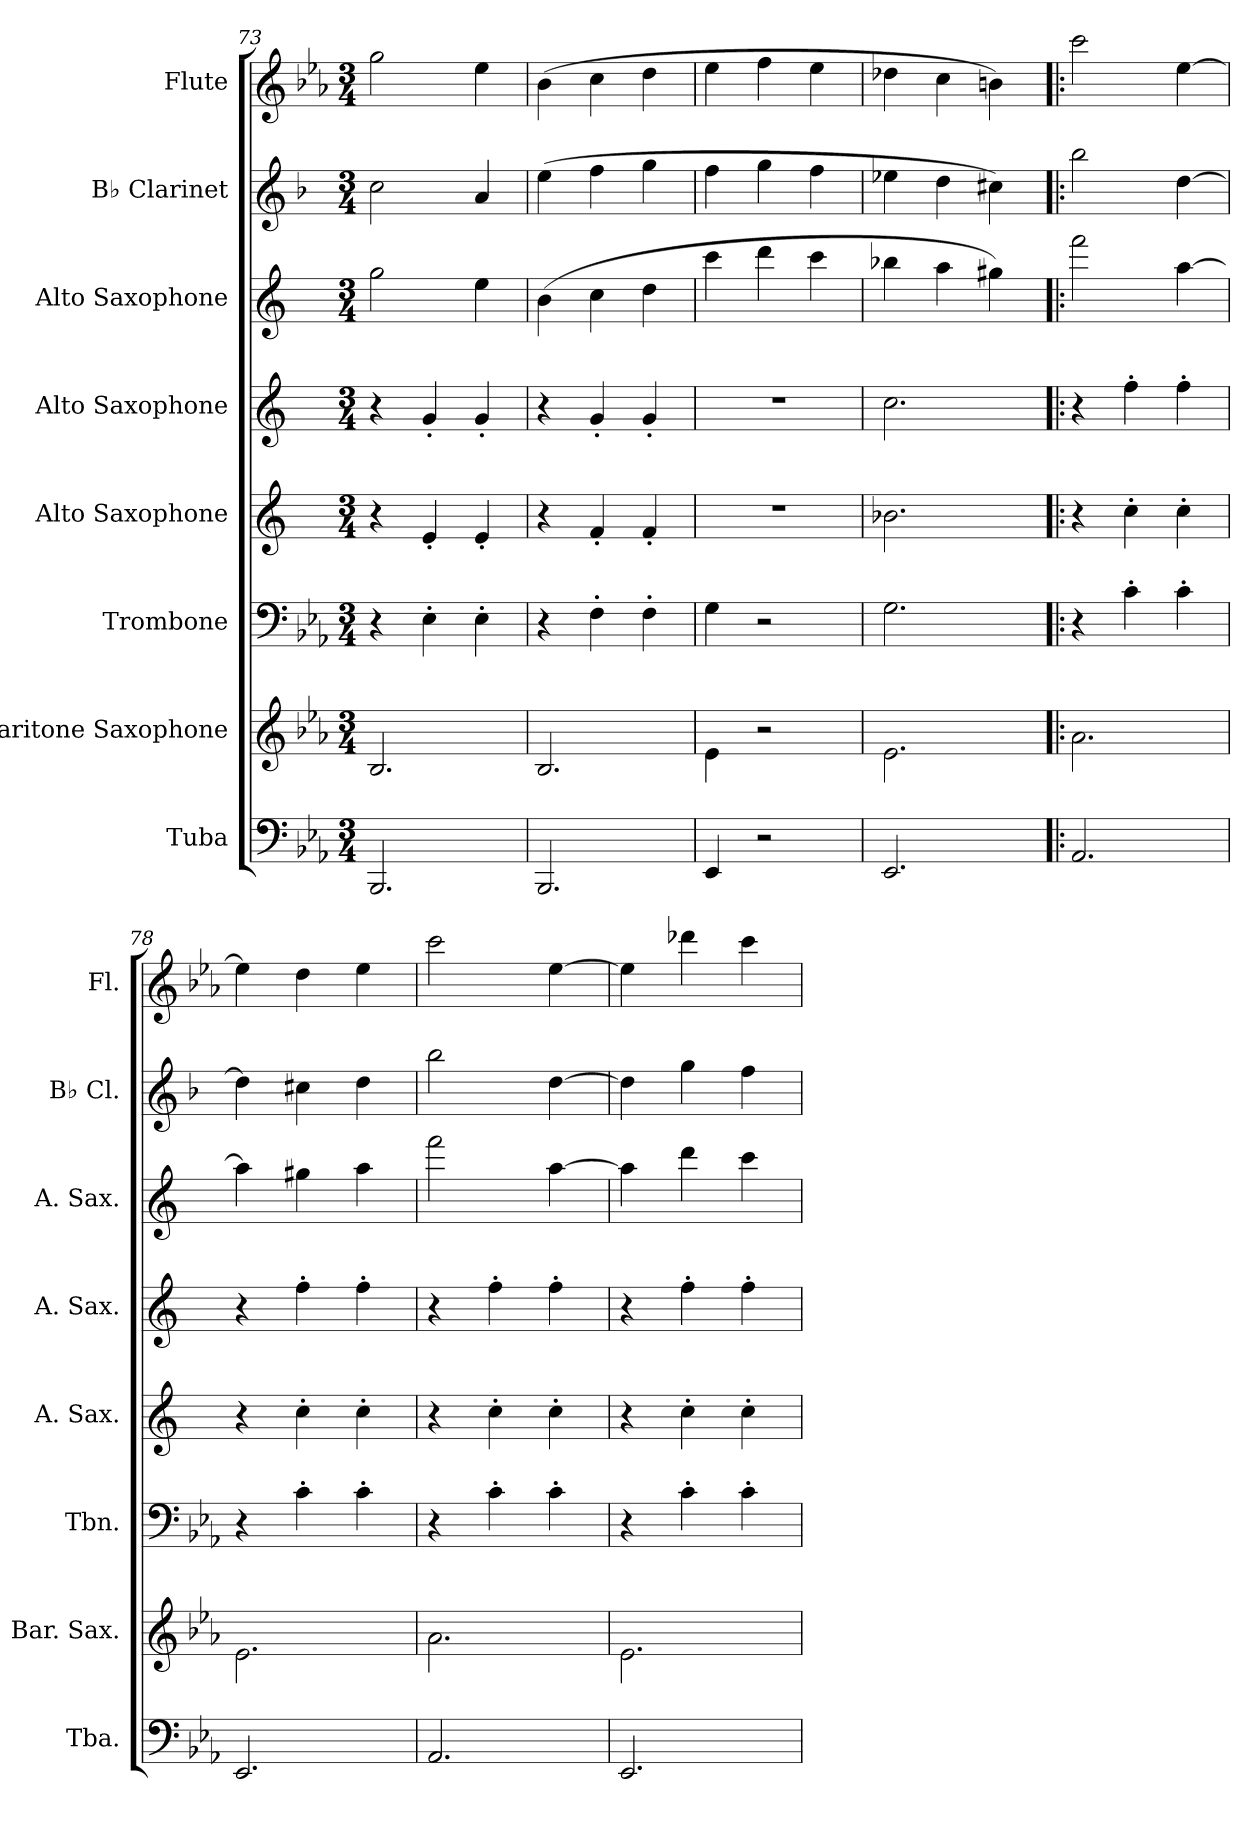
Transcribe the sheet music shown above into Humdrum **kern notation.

**kern	**kern	**kern	**kern	**kern	**kern	**kern	**kern
*part8	*part7	*part6	*part5	*part4	*part3	*part2	*part1
*staff8	*staff7	*staff6	*staff5	*staff4	*staff3	*staff2	*staff1
*I"Tuba	*I"Baritone Saxophone	*I"Trombone	*I"Alto Saxophone	*I"Alto Saxophone	*I"Alto Saxophone	*I"B♭ Clarinet	*I"Flute
*I'Tba.	*I'Bar. Sax.	*I'Tbn.	*I'A. Sax.	*I'A. Sax.	*I'A. Sax.	*I'B♭ Cl.	*I'Fl.
*clefF4	*clefG2	*clefF4	*clefG2	*clefG2	*clefG2	*clefG2	*clefG2
*	*ITrd12c21	*	*ITrd5c9	*ITrd5c9	*ITrd5c9	*ITrd1c2	*
*k[b-e-a-]	*k[b-e-a-]	*k[b-e-a-]	*k[b-e-a-]	*k[b-e-a-]	*k[b-e-a-]	*k[b-e-a-]	*k[b-e-a-]
*M3/4	*M3/4	*M3/4	*M3/4	*M3/4	*M3/4	*M3/4	*M3/4
=73	=73	=73	=73	=73	=73	=73	=73
2.BBB-/	2.BB-/	4r	4r	4r	2b-\	2b-\	2gg\
.	.	4E-'\	4G'/	4B-'/	.	.	.
.	.	4E-'\	4G'/	4B-'/	4g\	4g/	4ee-\
=74	=74	=74	=74	=74	=74	=74	=74
2.BBB-/	2.BB-/	4r	4r	4r	(>4d\	(>4dd\	(>4b-\
.	.	4F'\	4A-'/	4B-'/	4e-\	4ee-\	4cc\
.	.	4F'\	4A-'/	4B-'/	4f\	4ff\	4dd\
=75	=75	=75	=75	=75	=75	=75	=75
4EE-/	4E-\	4G\	2.r	2.r	4ee-\	4ee-\	4ee-\
2r	2r	2r	.	.	4ff\	4ff\	4ff\
.	.	.	.	.	4ee-\	4ee-\	4ee-\
=76	=76	=76	=76	=76	=76	=76	=76
*	*	*	*	*	*	*	*MM140
2.EE-/	2.E-\	2.G\	2.d-X\	2.e-\	4dd-X\	4dd-X\	4dd-X\
.	.	.	.	.	4cc\	4cc\	4cc\
.	.	.	.	.	4bn\)	4bn\)	4bn\)
=77!|:	=77!|:	=77!|:	=77!|:	=77!|:	=77!|:	=77!|:	=77!|:
*	*	*	*	*	*	*	*MM170
2.AA-/	2.A-\	4r	4r	4r	2aa-\	2aa-\	2ccc\
.	.	4c'\	4e-'\	4a-'\	.	.	.
.	.	4c'\	4e-'\	4a-'\	[4cc\	[4cc\	[4ee-\
=78	=78	=78	=78	=78	=78	=78	=78
2.EE-/	2.E-\	4r	4r	4r	4cc\]	4cc\]	4ee-\]
.	.	4c'\	4e-'\	4a-'\	4bn\	4bn\	4dd\
.	.	4c'\	4e-'\	4a-'\	4cc\	4cc\	4ee-\
=79	=79	=79	=79	=79	=79	=79	=79
2.AA-/	2.A-\	4r	4r	4r	2aa-\	2aa-\	2ccc\
.	.	4c'\	4e-'\	4a-'\	.	.	.
.	.	4c'\	4e-'\	4a-'\	[4cc\	[4cc\	[4ee-\
!!LO:PB:g=z
=80	=80	=80	=80	=80	=80	=80	=80
2.EE-/	2.E-\	4r	4r	4r	4cc\]	4cc\]	4ee-\]
.	.	4c'\	4e-'\	4a-'\	4ff\	4ff\	4ddd-X\
.	.	4c'\	4e-'\	4a-'\	4ee-\	4ee-\	4ccc\
=	=	=	=	=	=	=	=
*-	*-	*-	*-	*-	*-	*-	*-
